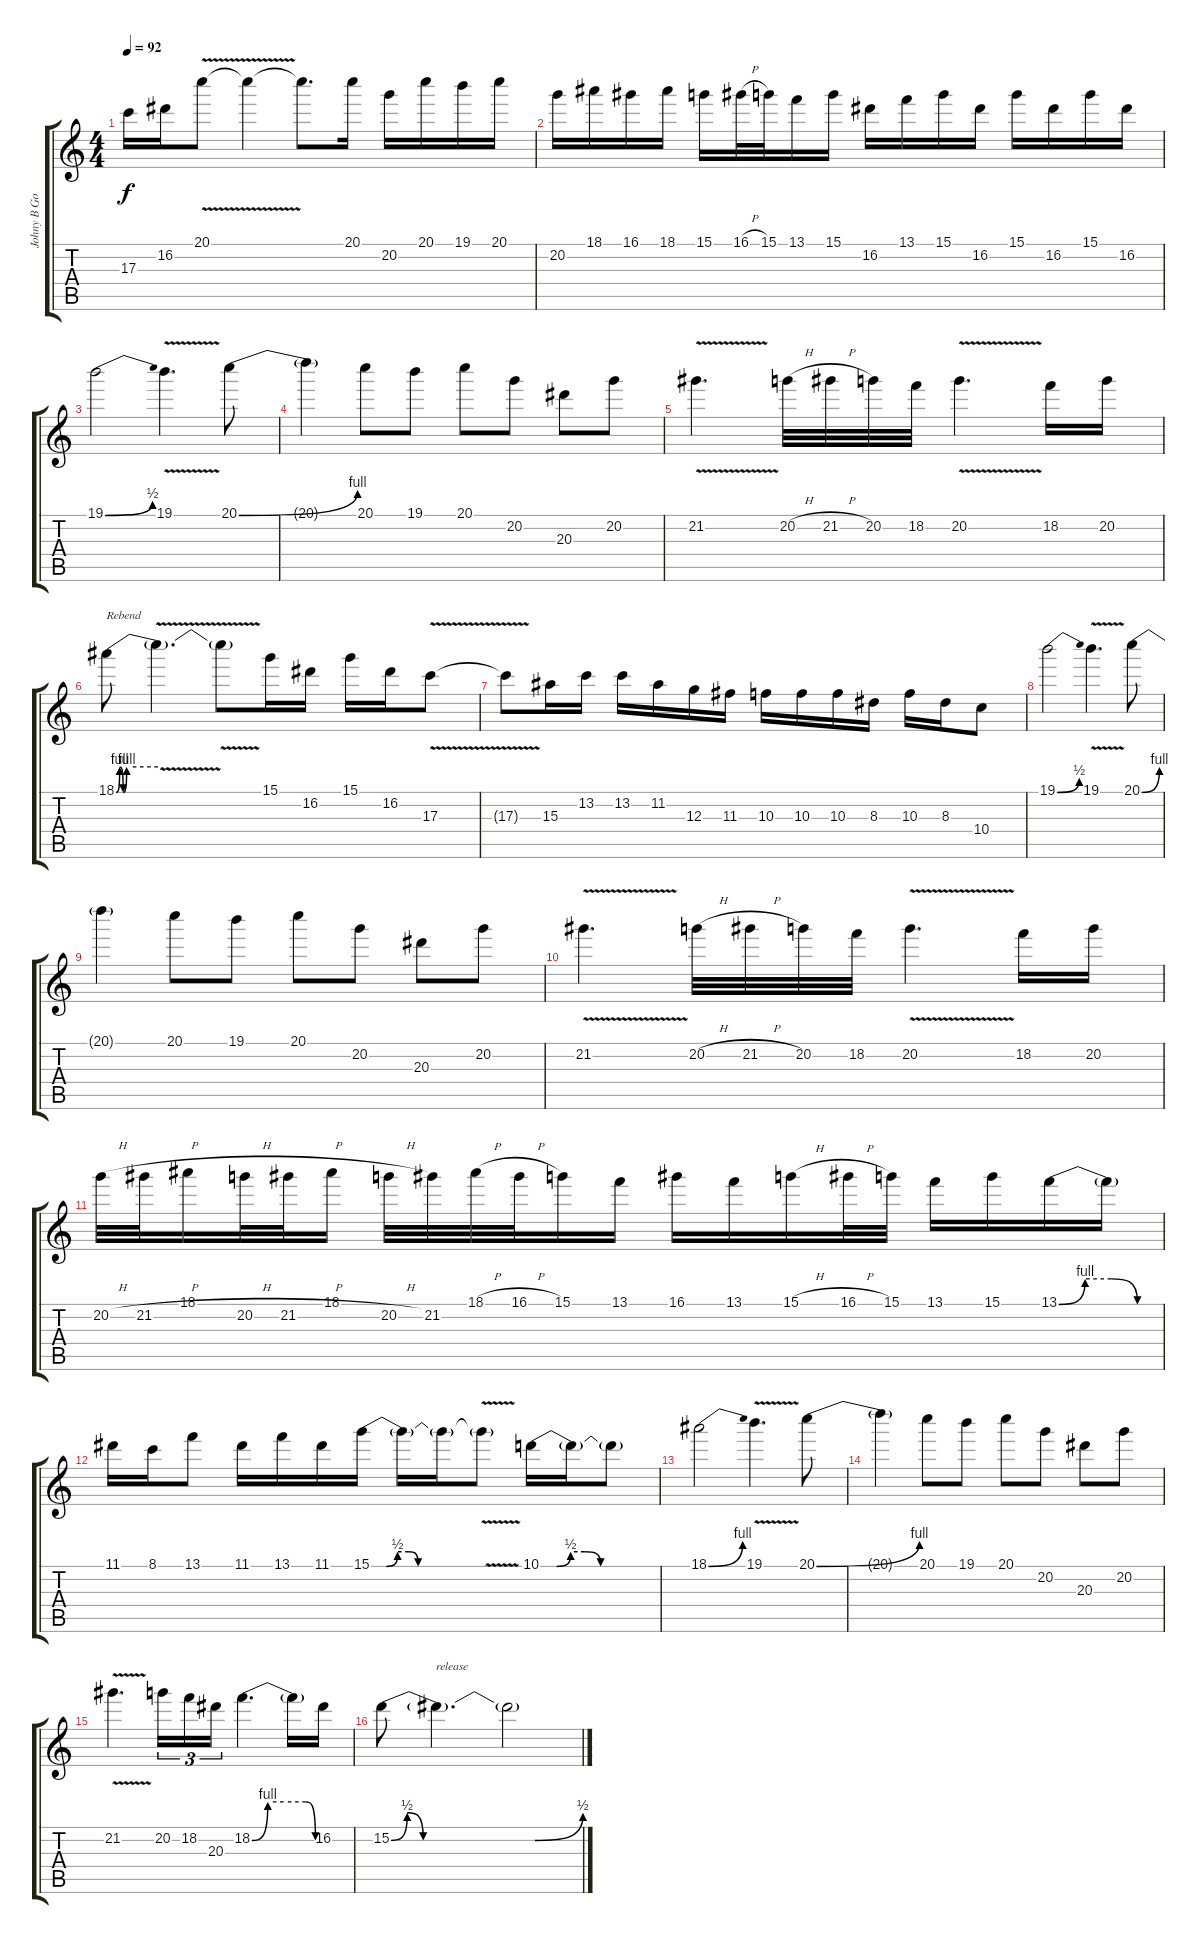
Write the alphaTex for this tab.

\track ("Johny B Goode" "Johny B Go") {instrument acousticguitarnylon}
\staff {score tabs}
\tuning (E4 B3 G3 D3 A2 E2) {hide}
\ts (4 4)
\tempo 92
\clef g2
\ks c
17.3.16{dy f} 16.2.16 20.1{v}.8 20.1{t}.4 20.1{t}.8{d} 20.1.16 20.2.16 20.1.16 19.1.16 20.1.16 |
20.2.16 18.1.16 16.1.16 18.1.16 15.1.16 16.1{h}.32 15.1.32 13.1.16 15.1.16 16.2.16 13.1.16 15.1.16 16.2.16 15.1.16 16.2.16 15.1.16 16.2.16 |
19.1{be (bend 0 0 60 2)}.2 19.1{v}.4{d} 20.1{be (bend 0 0 60 4)}.8 |
20.1{t}.4 20.1.8 19.1.8 20.1.8 20.2.8 20.3.8 20.2.8 |
21.2{v}.4{d} 20.2{h}.32 21.2{h}.32 20.2.32 18.2.32 20.2{v}.4{d} 18.2.16 20.2.16 |
18.1{be (custom 0 0 5 4 10 0 15 4 60 4)}.8{txt "Rebend"} 18.1{v t}.4{d} 18.1{v t}.8 15.1.16 16.2.16 15.1.16 16.2.16 17.3{v}.8 |
17.3{t}.8 15.3.16 13.2.16 13.2.16 11.2.16 12.3.16 11.3.16 10.3.16 10.3.16 10.3.16 8.3.16 10.3.16 8.3.16 10.4.8 |
19.1{be (bend 0 0 60 2)}.2 19.1{v}.4{d} 20.1{be (bend 0 0 60 4)}.8 |
20.1{t}.4 20.1.8 19.1.8 20.1.8 20.2.8 20.3.8 20.2.8 |
21.2{v}.4{d} 20.2{h}.32 21.2{h}.32 20.2.32 18.2.32 20.2{v}.4{d} 18.2.16 20.2.16 |
20.2{h}.32 21.2{h}.32 18.1.16 20.2{h}.32 21.2{h}.32 18.1.16 20.2{h}.32 21.2.32 18.1{h}.32 16.1{h}.32 15.1.16 13.1.16 16.1.16 13.1.16 15.1{h}.16 16.1{h}.32 15.1.32 13.1.16 15.1.16 13.1{be (custom 0 0 15 4 30 4 45 0 60 0)}.16 13.1{t}.16 |
11.1.16 8.1.16 13.1.8 11.1.16 13.1.16 11.1.16 15.1{be (custom 0 0 8 0 14 2 20 2 25 0 60 0)}.16 15.1{t}.16 15.1{t}.16 15.1{v t}.8 10.1{be (custom 0 0 8 0 15 2 22 2 30 0 60 0)}.16 10.1{t}.16 10.1{t}.8 |
18.1{be (bend 0 0 60 4)}.2 19.1{v}.4{d} 20.1{be (bend 0 0 60 4)}.8 |
20.1{t}.4 20.1.8 19.1.8 20.1.8 20.2.8 20.3.8 20.2.8 |
21.2{v}.4{d} 20.2.16{tu (3 2)} 18.2.16{tu (3 2)} 20.3.16{tu (3 2)} 18.2{be (custom 0 0 15 4 30 4 51 4 60 0)}.4{d} 18.2{t}.16 16.2.16 |
15.2{be (custom 0 0 5 2 10 0 45 0 60 2)}.8 15.2{t}.4{d txt "release"} 15.2{t}.2
